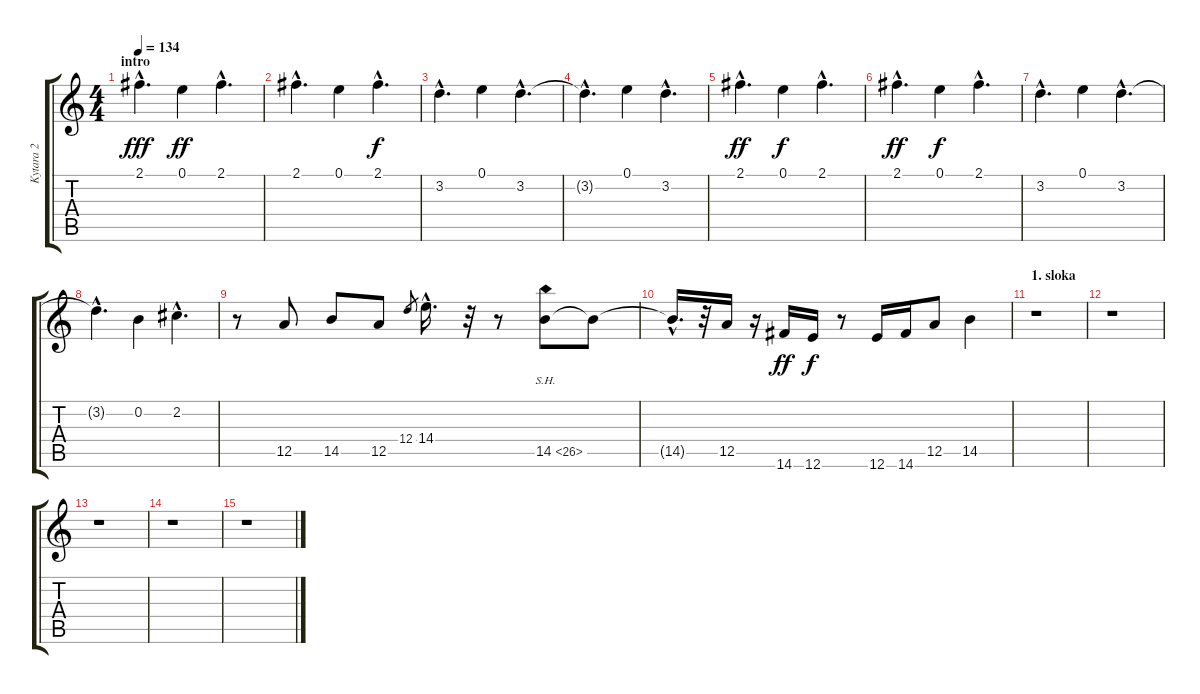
\track ("Kytara 2" "Kytara 2") {instrument overdrivenguitar}
\staff {score tabs}
\tuning (E4 B3 G3 D3 A2 E2) {hide}
\ts (4 4)
\section ("" "intro")
\tempo 134
\clef g2
\ks c
2.1{hac}.4{d dy fff instrument overdrivenguitar} 0.1.4{dy ff} 2.1{hac}.4{d} |
2.1{hac}.4{d} 0.1.4 2.1{hac}.4{d dy f} |
3.2{hac}.4{d} 0.1.4 3.2{hac}.4{d} |
3.2{hac t}.4{d} 0.1.4 3.2{hac}.4{d} |
2.1{hac}.4{d dy ff} 0.1.4{dy f} 2.1{hac}.4{d} |
2.1{hac}.4{d dy ff} 0.1.4{dy f} 2.1{hac}.4{d} |
3.2{hac}.4{d} 0.1.4 3.2{hac}.4{d} |
3.2{hac t}.4{d} 0.2.4 2.2{hac}.4{d} |
r.8{volume 10} 12.5.8 14.5.8 12.5.8 12.4.8{gr} 14.4{hac}.16{d} r.32 r.8 14.5{sh 12}.8 14.5{t}.8 |
14.5{hac t}.16{d} r.32 12.5.16 r.16 14.6.16{dy ff} 12.6.16{dy f} r.8 12.6.16 14.6.16 12.5.8 14.5.4 |
\section ("" "1. sloka")
r.1 |
r.1 |
r.1 |
r.1 |
r.1
